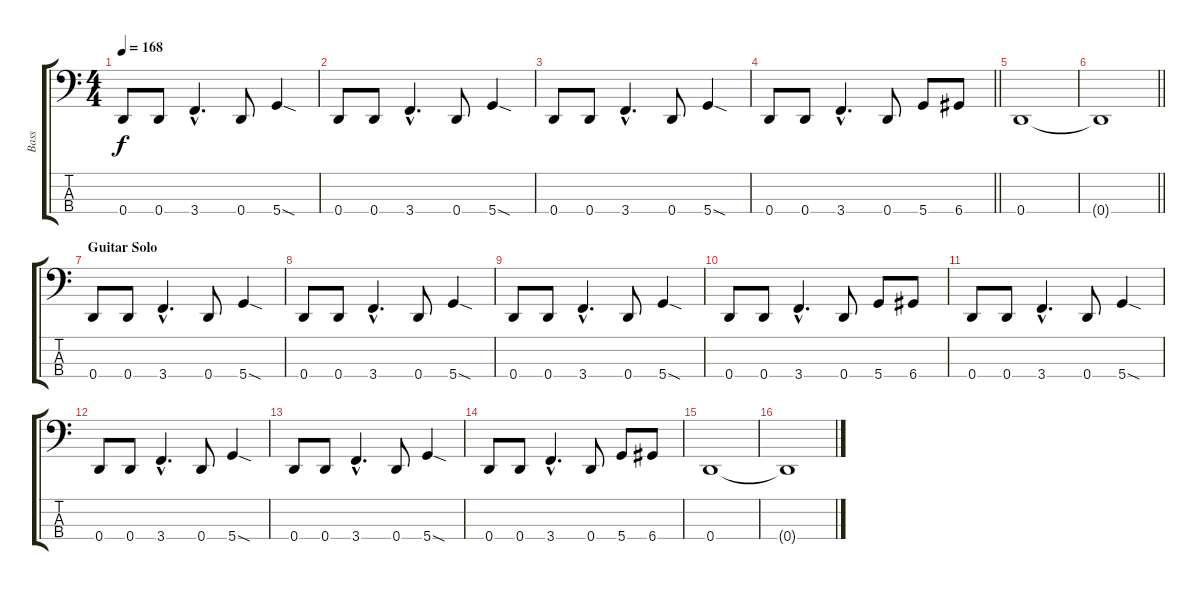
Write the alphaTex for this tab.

\track ("Bass" "Bass") {instrument electricbassfinger}
\staff {score tabs}
\tuning (G2 D2 A1 D1) {hide}
\ts (4 4)
\tempo 168
\clef f4
\ks c
0.4.8{dy f} 0.4.8 3.4{hac}.4{d} 0.4.8 5.4{sod}.4 |
0.4.8 0.4.8 3.4{hac}.4{d} 0.4.8 5.4{sod}.4 |
0.4.8 0.4.8 3.4{hac}.4{d} 0.4.8 5.4{sod}.4 |
\barLineRight lightlight
0.4.8 0.4.8 3.4{hac}.4{d} 0.4.8 5.4.8 6.4.8 |
0.4.1 |
\barLineRight lightlight
0.4{t}.1 |
\section ("" "Guitar Solo ")
0.4.8 0.4.8 3.4{hac}.4{d} 0.4.8 5.4{sod}.4 |
0.4.8 0.4.8 3.4{hac}.4{d} 0.4.8 5.4{sod}.4 |
0.4.8 0.4.8 3.4{hac}.4{d} 0.4.8 5.4{sod}.4 |
0.4.8 0.4.8 3.4{hac}.4{d} 0.4.8 5.4.8 6.4.8 |
0.4.8 0.4.8 3.4{hac}.4{d} 0.4.8 5.4{sod}.4 |
0.4.8 0.4.8 3.4{hac}.4{d} 0.4.8 5.4{sod}.4 |
0.4.8 0.4.8 3.4{hac}.4{d} 0.4.8 5.4{sod}.4 |
0.4.8 0.4.8 3.4{hac}.4{d} 0.4.8 5.4.8 6.4.8 |
0.4.1 |
0.4{t}.1
